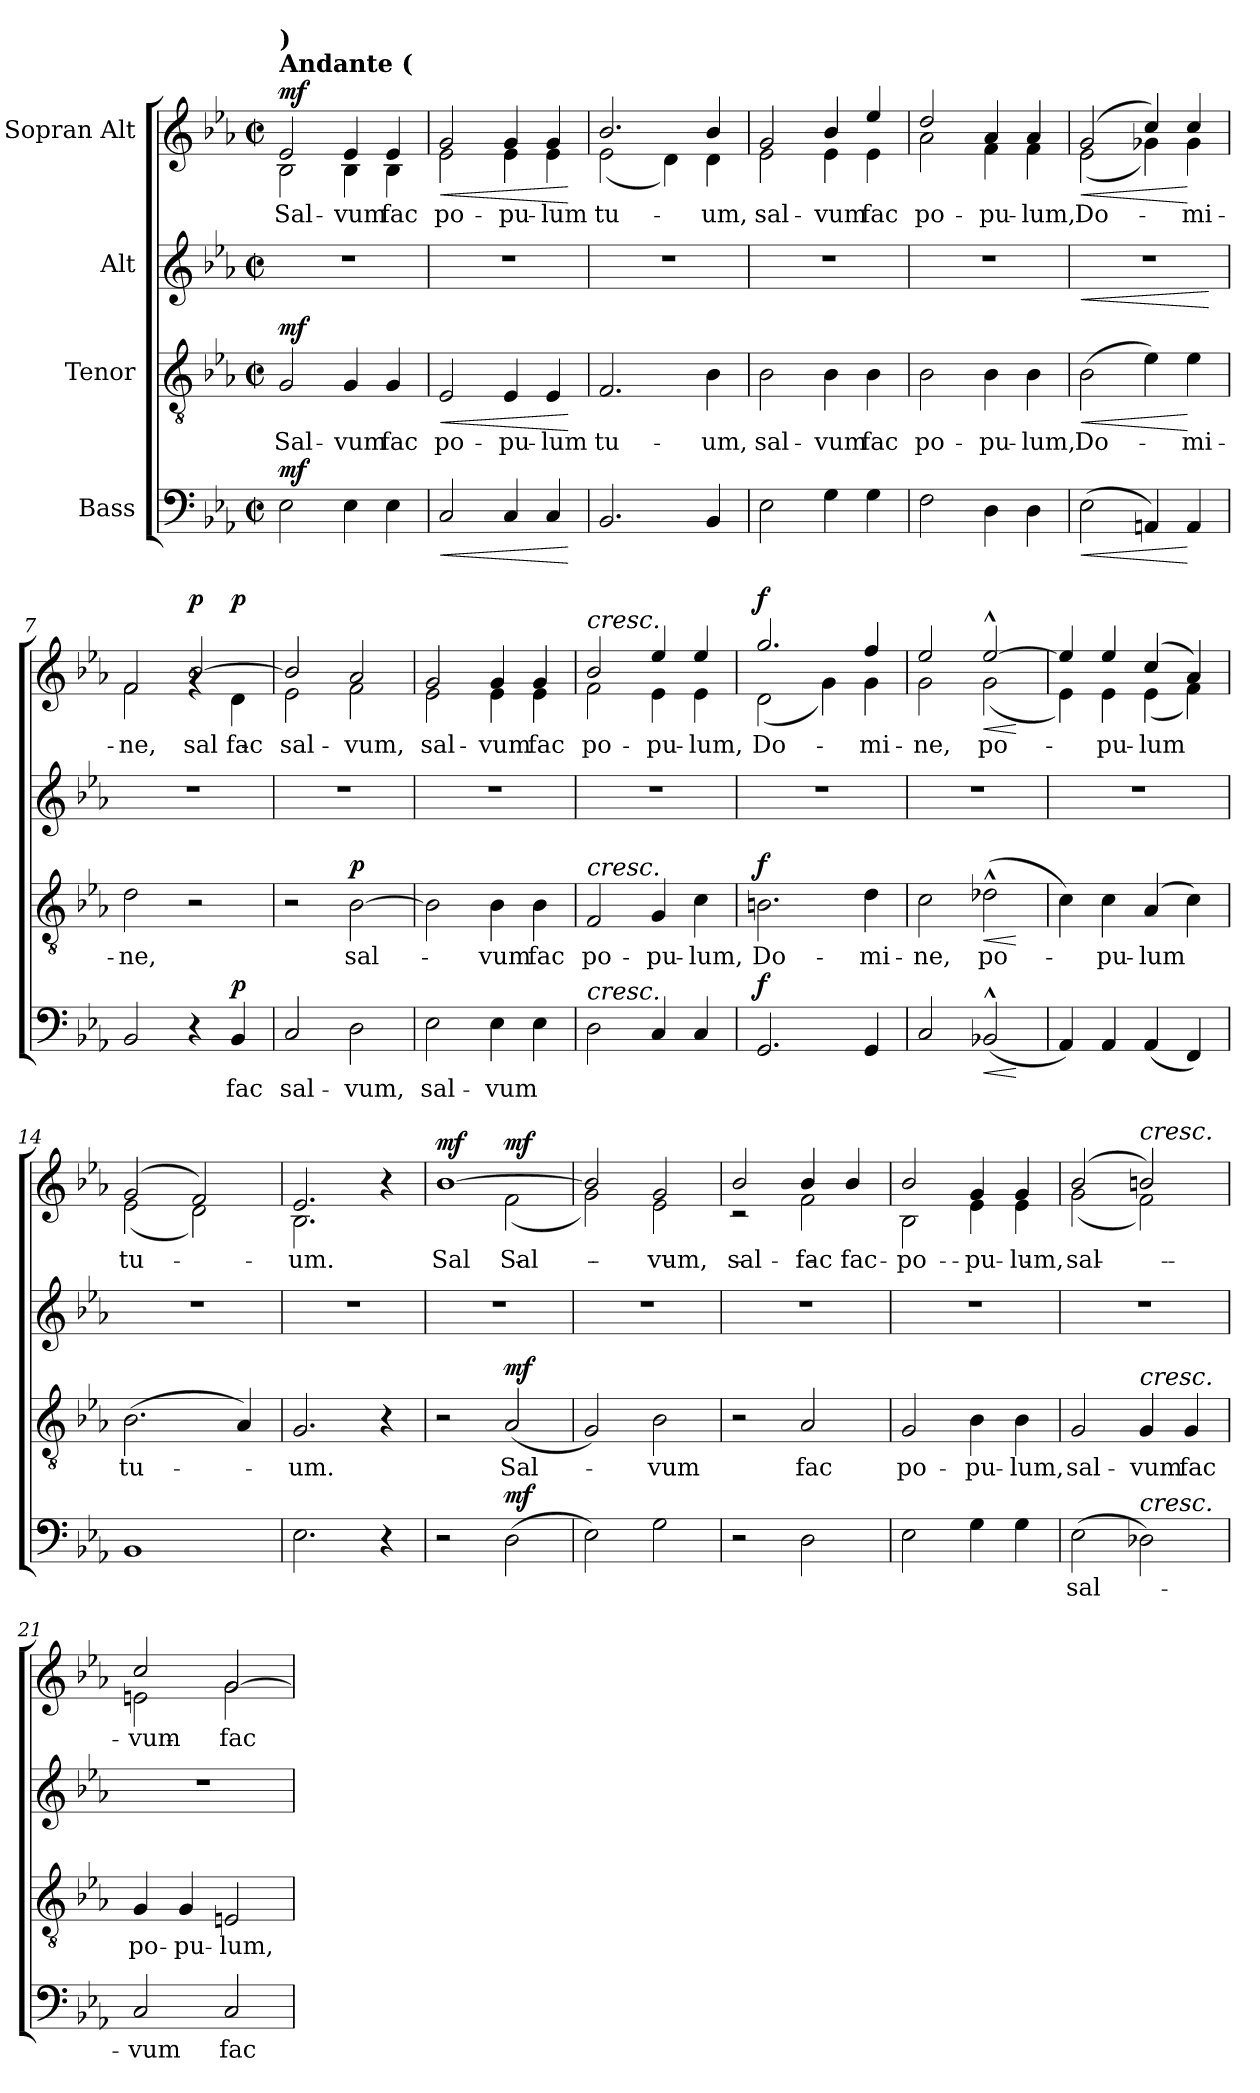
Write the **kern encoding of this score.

**kern	**text	**dynam	**kern	**text	**dynam	**kern	**dynam	**kern	**text	**dynam
*part4	*part4	*part4	*part3	*part3	*part3	*part2	*part2	*part1	*part1	*part1
*staff4	*staff4	*staff4	*staff3	*staff3	*staff3	*staff2	*staff2	*staff1	*staff1	*staff1
*I"Bass	*	*	*I"Tenor	*	*	*I"Alt	*	*I"Sopran Alt	*	*
*clefF4	*	*	*clefGv2	*	*	*clefG2	*	*clefG2	*	*
*k[b-e-a-]	*	*	*k[b-e-a-]	*	*	*k[b-e-a-]	*	*k[b-e-a-]	*	*
*M2/2	*	*	*M2/2	*	*	*M2/2	*	*M2/2	*	*
*met(c|)	*	*	*met(c|)	*	*	*met(c|)	*	*met(c|)	*	*
*MM100	*	*	*MM100	*	*	*MM100	*	*MM100	*	*
=1	=1	=1	=1	=1	=1	=1	=1	=1	=1	=1
*	*	*	*	*	*	*	*	*^	*	*
!	!	!	!	!	!	!	!	!LO:TX:a:B:t=Andante (	!	!	!
!	!	!	!	!	!	!	!	!LO:TX:a:B:t=)	!	!	!
!	!	!LO:DY:a	!	!	!LO:DY:a	!	!	!	!	!	!LO:DY:a
2E-\	.	mf	2G/	Sal-	mf	1r	.	2e-/	2B-\	Sal-	mf
4E-\	.	.	4G/	-vum	.	.	.	4e-/	4B-\	-vum	.
4E-\	.	.	4G/	fac	.	.	.	4e-/	4B-\	fac	.
=2	=2	=2	=2	=2	=2	=2	=2	=2	=2	=2	=2
!	!	!LO:HP:b	!	!	!LO:HP:b	!	!	!	!	!	!LO:HP:b
2C/	.	<	2E-/	po-	<	1r	.	2g/	2e-\	po-	<
4C/	.	.	4E-/	-pu-	.	.	.	4g/	4e-\	-pu-	.
4C/	.	.	4E-/	-lum	.	.	.	4g/	4e-\	-lum	.
*	*	*	*	*	*	*	*	*v	*v	*	*
.	.	[	.	.	[	.	.	.	.	[
=3	=3	=3	=3	=3	=3	=3	=3	=3	=3	=3
*	*	*	*	*	*	*	*	*^	*	*
2.BB-/	.	.	2.F/	tu-	.	1r	.	2.b-/	(2e-\	tu-	.
.	.	.	.	.	.	.	.	.	4d\)	.	.
4BB-/	.	.	4B-\	-um,	.	.	.	4b-/	4d\	-um,	.
=4	=4	=4	=4	=4	=4	=4	=4	=4	=4	=4	=4
2E-\	.	.	2B-\	sal-	.	1r	.	2g/	2e-\	sal-	.
4G\	.	.	4B-\	-vum	.	.	.	4b-/	4e-\	-vum	.
4G\	.	.	4B-\	fac	.	.	.	4ee-/	4e-\	fac	.
=5	=5	=5	=5	=5	=5	=5	=5	=5	=5	=5	=5
2F\	.	.	2B-\	po-	.	1r	.	2dd/	2a-\	po-	.
4D\	.	.	4B-\	-pu-	.	.	.	4a-/	4f\	-pu-	.
4D\	.	.	4B-\	-lum,	.	.	.	4a-/	4f\	-lum,	.
=6	=6	=6	=6	=6	=6	=6	=6	=6	=6	=6	=6
!	!	!LO:HP:b	!	!	!LO:HP:b	!	!LO:HP:b	!	!	!	!LO:HP:b
(2E-\	.	<	(2B-\	Do-	<	1r	<	(2g/	(2e-\	Do-	<
4AAn/)	.	.	4e-\)	.	.	.	.	4cc/)	4g-X\)	.	.
4AA/	.	[	4e-\	-mi-	[	.	.	4cc/	4g-\	-mi-	[
*	*	*	*	*	*	*	*	*v	*v	*	*
.	.	.	.	.	.	.	[	.	.	.
!!LO:LB:g=z
=7	=7	=7	=7	=7	=7	=7	=7	=7	=7	=7
*	*	*	*	*	*	*	*	*^	*	*
2BB-/	.	.	2d\	-ne,	.	1r	.	2f/	2f\	-ne,	.
!	!	!	!	!	!	!	!	!	!	!	!LO:DY:a
4r	.	.	2r	.	.	.	.	[2b-/	4rg	sal-	p
!	!	!LO:DY:a	!	!	!	!	!	!	!	!	!LO:DY:b
4BB-/	fac	p	.	.	.	.	.	.	4d\	fac	p
=8	=8	=8	=8	=8	=8	=8	=8	=8	=8	=8	=8
2C/	sal-	.	2r	.	.	1r	.	2b-/]	2e-\	sal-	.
!	!	!	!	!	!LO:DY:a	!	!	!	!	!	!
2D\	-vum,	.	[2B-\	sal-	p	.	.	2a-/	2f\	-vum,	.
=9	=9	=9	=9	=9	=9	=9	=9	=9	=9	=9	=9
2E-\	sal-	.	2B-\]	.	.	1r	.	2g/	2e-\	sal-	.
4E-\	-vum	.	4B-\	-vum	.	.	.	4g/	4e-\	-vum	.
4E-\	.	.	4B-\	fac	.	.	.	4g/	4e-\	fac	.
=10	=10	=10	=10	=10	=10	=10	=10	=10	=10	=10	=10
!	!	!	!	!	!	!	!	!LO:TX:a:i:t=cresc.	!	!	!
!	!	!	!LO:TX:a:i:t=cresc.	!	!	!	!	!	!	!	!
!LO:TX:a:i:t=cresc.	!	!	!	!	!	!	!	!	!	!	!
2D\	.	.	2F/	po-	.	1r	.	2b-/	2f\	po-	.
4C/	.	.	4G/	-pu-	.	.	.	4ee-/	4e-\	-pu-	.
4C/	.	.	4c\	-lum,	.	.	.	4ee-/	4e-\	-lum,	.
=11	=11	=11	=11	=11	=11	=11	=11	=11	=11	=11	=11
!	!	!LO:DY:a	!	!	!LO:DY:a	!	!	!	!	!	!LO:DY:a
2.GG/	.	f	2.Bn\	Do-	f	1r	.	2.gg/	(2d\	Do-	f
.	.	.	.	.	.	.	.	.	4g\)	.	.
4GG/	.	.	4d\	-mi-	.	.	.	4ff/	4g\	-mi-	.
=12	=12	=12	=12	=12	=12	=12	=12	=12	=12	=12	=12
2C/	.	.	2c\	-ne,	.	1r	.	2ee-/	2g\	-ne,	.
!	!	!LO:HP:b	!	!	!LO:HP:b	!	!	!	!	!	!LO:HP:b
(2BB-X^^/	.	<	(2d-X^^\	po-	<	.	.	[2ee-^^/	(2g\	po-	<
*	*	*	*	*	*	*	*	*v	*v	*	*
.	.	[	.	.	[	.	.	.	.	[
=13	=13	=13	=13	=13	=13	=13	=13	=13	=13	=13
*	*	*	*	*	*	*	*	*^	*	*
4AA-/)	.	.	4c\)	.	.	1r	.	4ee-/]	4e-\)	.	.
4AA-/	.	.	4c\	-pu-	.	.	.	4ee-/	4e-\	-pu-	.
(4AA-/	.	.	(4A-/	-lum	.	.	.	(4cc/	(4e-\	-lum	.
4FF/)	.	.	4c\)	.	.	.	.	4a-/)	4f\)	.	.
=14	=14	=14	=14	=14	=14	=14	=14	=14	=14	=14	=14
1BB-	.	.	(2.B-\	tu-	.	1r	.	(2g/	(2e-\	tu-	.
.	.	.	.	.	.	.	.	2f/)	2d\)	.	.
.	.	.	4A-/)	.	.	.	.	.	.	.	.
=15	=15	=15	=15	=15	=15	=15	=15	=15	=15	=15	=15
2.E-\	.	.	2.G/	-um.	.	1r	.	2.e-/	2.B-\	-um.	.
4r	.	.	4r	.	.	.	.	4r	4ryy	.	.
!!LO:LB:g=z	!!
=16	=16	=16	=16	=16	=16	=16	=16	=16	=16	=16	=16
!	!	!	!	!	!	!	!	!	!	!	!LO:DY:a
2r	.	.	2r	.	.	1r	.	[1b-	2ryy	Sal-	mf
!	!	!LO:DY:a	!	!	!LO:DY:a	!	!	!	!	!	!LO:DY:b
(2D\	.	mf	(2A-/	Sal-	mf	.	.	.	(2f\	Sal-	mf
=17	=17	=17	=17	=17	=17	=17	=17	=17	=17	=17	=17
2E-\)	.	.	2G/)	.	.	1r	.	2b-/]	2g\)	.	.
2G\	.	.	2B-\	-vum	.	.	.	2g/	2e-\	-vum,	.
=18	=18	=18	=18	=18	=18	=18	=18	=18	=18	=18	=18
2r	.	.	2r	.	.	1r	.	2b-/	2r	sal-	.
2D\	.	.	2A-/	fac	.	.	.	4b-/	2f\	fac	.
.	.	.	.	.	.	.	.	4b-/	.	fac	.
=19	=19	=19	=19	=19	=19	=19	=19	=19	=19	=19	=19
2E-\	.	.	2G/	po-	.	1r	.	2b-/	2B-\	po-	.
4G\	.	.	4B-\	-pu-	.	.	.	4g/	4e-\	-pu-	.
4G\	.	.	4B-\	-lum,	.	.	.	4g/	4e-\	-lum,	.
=20	=20	=20	=20	=20	=20	=20	=20	=20	=20	=20	=20
(2E-\	sal-	.	2G/	sal-	.	1r	.	(2b-/	(2g\	sal-	.
!	!	!	!	!	!	!	!	!LO:TX:a:i:t=cresc.	!	!	!
!	!	!	!LO:TX:a:i:t=cresc.	!	!	!	!	!	!	!	!
!LO:TX:a:i:t=cresc.	!	!	!	!	!	!	!	!	!	!	!
2D-X\)	.	.	4G/	-vum	.	.	.	2bn/)	2f\)	.	.
.	.	.	4G/	fac	.	.	.	.	.	.	.
=21	=21	=21	=21	=21	=21	=21	=21	=21	=21	=21	=21
2C/	-vum	.	4G/	po-	.	1r	.	2cc/	2en\	-vum	.
.	.	.	4G/	-pu-	.	.	.	.	.	.	.
2C/	fac	.	2En/	-lum,	.	.	.	[2g/	2g\	fac	.
*	*	*	*	*	*	*	*	*v	*v	*	*
=	=	=	=	=	=	=	=	=	=	=
*-	*-	*-	*-	*-	*-	*-	*-	*-	*-	*-
